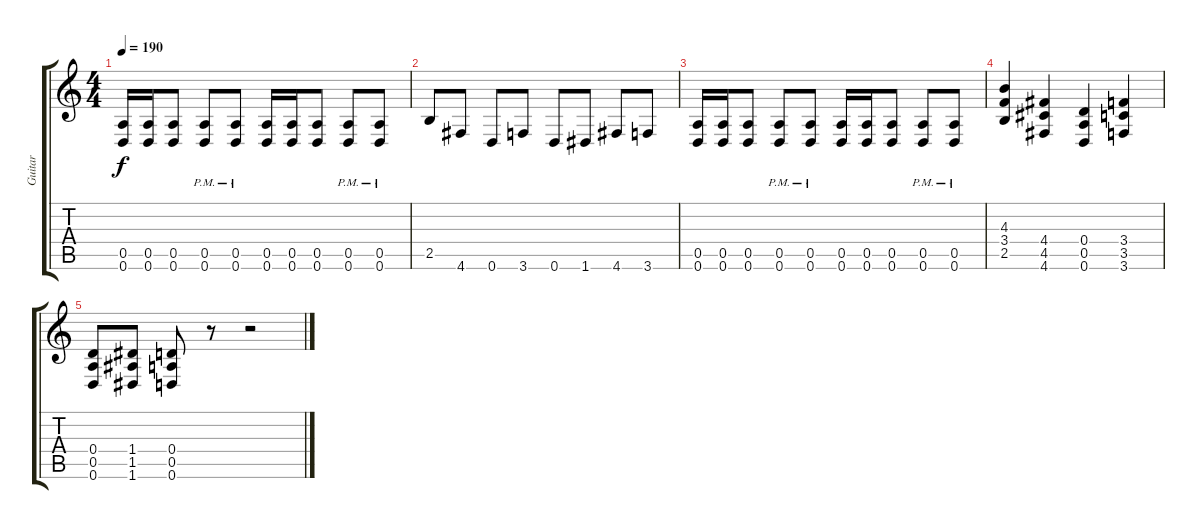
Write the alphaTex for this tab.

\track ("Guitar" "Guitar") {instrument overdrivenguitar}
\staff {score tabs}
\tuning (E4 B3 G3 D3 A2 D2) {hide}
\ts (4 4)
\tempo 190
\clef g2
\ks c
(0.5 0.6).16{dy f} (0.5 0.6).16 (0.5 0.6).8 (0.5{pm} 0.6{pm}).8 (0.5{pm} 0.6{pm}).8 (0.5 0.6).16 (0.5 0.6).16 (0.5 0.6).8 (0.5{pm} 0.6{pm}).8 (0.5{pm} 0.6{pm}).8 |
2.5.8 4.6.8 0.6.8 3.6.8 0.6.8 1.6.8 4.6.8 3.6.8 |
(0.5 0.6).16 (0.5 0.6).16 (0.5 0.6).8 (0.5{pm} 0.6{pm}).8 (0.5{pm} 0.6{pm}).8 (0.5 0.6).16 (0.5 0.6).16 (0.5 0.6).8 (0.5{pm} 0.6{pm}).8 (0.5{pm} 0.6{pm}).8 |
(4.3 3.4 2.5).4 (4.4 4.5 4.6).4 (0.4 0.5 0.6).4 (3.4 3.5 3.6).4 |
(0.4 0.5 0.6).8 (1.4 1.5 1.6).8 (0.4 0.5 0.6).8 r.8 r.2
